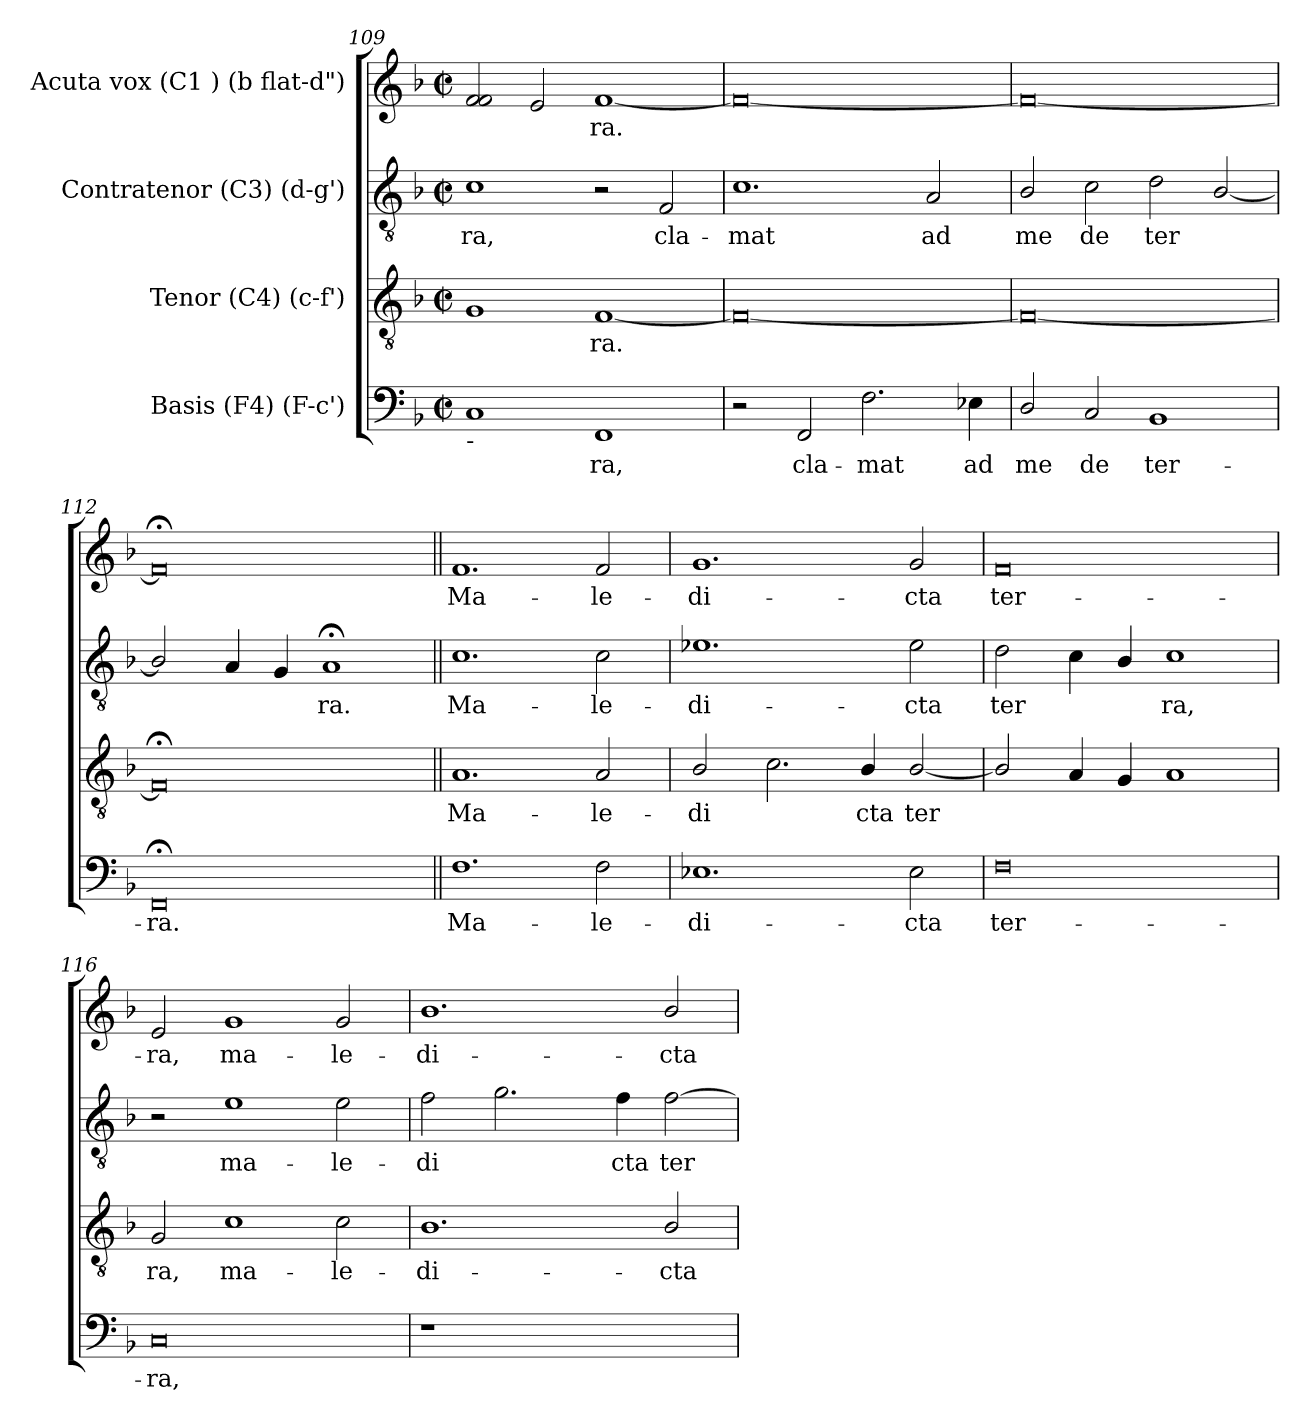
**kern	**text	**kern	**text	**kern	**text	**kern	**text
*part4	*part4	*part3	*part3	*part2	*part2	*part1	*part1
*staff4	*staff4	*staff3	*staff3	*staff2	*staff2	*staff1	*staff1
*I"Basis (F4)  (F-c')	*	*I"Tenor (C4)  (c-f')	*	*I"Contratenor (C3)  (d-g')	*	*I"Acuta vox (C1 )  (b flat-d")	*
!!LO:PB:g=z
*clefF4	*	*clefGv2	*	*clefGv2	*	*clefG2	*
*k[b-]	*	*k[b-]	*	*k[b-]	*	*k[b-]	*
*F:	*	*F:	*	*F:	*	*F:	*
*M2/2	*	*M2/2	*	*M2/2	*	*M2/2	*
*met(c|)	*	*met(c|)	*	*met(c|)	*	*met(c|)	*
=109	=109	=109	=109	=109	=109	=109	=109
!LO:TX:b:t=-	!	!	!	!	!	!	!
!	!LO:LY:b:cj	!	!LO:LY:b:cj	!	!LO:LY:b:cj	!	!LO:LY:b:cj
1C	--	1G	--	1c	-ra,	2f/ 2f/	--
!	!	!	!	!	!	!	!LO:LY:b:cj
.	.	.	.	.	.	2e/	--
!	!LO:LY:b:cj	!	!LO:LY:b:cj	!	!	!	!LO:LY:b:cj
1FF	-ra,	[<1F	-ra.	2r	.	[<1f	-ra.
!	!	!	!	!	!LO:LY:b:cj	!	!
.	.	.	.	2F/	cla-	.	.
=110	=110	=110	=110	=110	=110	=110	=110
!	!	!	!LO:LY:b:cj	!	!LO:LY:b:cj	!	!LO:LY:b:cj
2r	.	0F_<	.	1.c	-mat	0f_<	.
!	!LO:LY:b:cj	!	!	!	!	!	!
2FF/	cla-	.	.	.	.	.	.
!	!LO:LY:b:cj	!	!	!	!	!	!
2.F\	-mat	.	.	.	.	.	.
!	!	!	!	!	!LO:LY:b:cj	!	!
.	.	.	.	2A/	ad	.	.
!	!LO:LY:b:cj	!	!	!	!	!	!
4E-X\	ad	.	.	.	.	.	.
=111	=111	=111	=111	=111	=111	=111	=111
!	!LO:LY:b:cj	!	!LO:LY:b:cj	!	!LO:LY:b:cj	!	!LO:LY:b:cj
2D/	me	0F_<	.	2B-/	me	0f_<	.
!	!LO:LY:b:cj	!	!	!	!LO:LY:b:cj	!	!
2C/	de	.	.	2c\	de	.	.
!	!LO:LY:b:cj	!	!	!	!LO:LY:b:cj	!	!
1BB-	ter-	.	.	2d\	ter-	.	.
!	!	!	!	!	!LO:LY:b:cj	!	!
.	.	.	.	[<2B-/	--	.	.
=112	=112	=112	=112	=112	=112	=112	=112
!	!LO:LY:b:cj	!	!LO:LY:b:cj	!	!LO:LY:b:cj	!	!LO:LY:b:cj
0FF;<	-ra.	0F;<]	.	2B-/]	--	0f;<]	.
!	!	!	!	!	!LO:LY:b:cj	!	!
.	.	.	.	4A/	--	.	.
!	!	!	!	!	!LO:LY:b:cj	!	!
.	.	.	.	4G/	--	.	.
!	!	!	!	!	!LO:LY:b:cj	!	!
.	.	.	.	1A;<	-ra.	.	.
=113||	=113||	=113||	=113||	=113||	=113||	=113||	=113||
!	!LO:LY:b:cj	!	!LO:LY:b:cj	!	!LO:LY:b:cj	!	!LO:LY:b:cj
1.F	Ma-	1.A	Ma-	1.c	Ma-	1.f	Ma-
!	!LO:LY:b:cj	!	!LO:LY:b:cj	!	!LO:LY:b:cj	!	!LO:LY:b:cj
2F\	-le-	2A/	-le-	2c\	-le-	2f/	-le-
!!LO:LB:g=z
=114	=114	=114	=114	=114	=114	=114	=114
!	!LO:LY:b:cj	!	!LO:LY:b:cj	!	!LO:LY:b:cj	!	!LO:LY:b:cj
1.E-X	-di-	2B-/	-di-	1.e-X	-di-	1.g	-di-
!	!	!	!LO:LY:b:cj	!	!	!	!
.	.	2.c\	--	.	.	.	.
!	!	!	!LO:LY:b:cj	!	!	!	!
.	.	4B-/	-cta	.	.	.	.
!	!LO:LY:b:cj	!	!LO:LY:b:cj	!	!LO:LY:b:cj	!	!LO:LY:b:cj
2E-\	-cta	[<2B-/	ter-	2e-\	-cta	2g/	-cta
=115	=115	=115	=115	=115	=115	=115	=115
!	!LO:LY:b:cj	!	!LO:LY:b:cj	!	!LO:LY:b:cj	!	!LO:LY:b:cj
0F	ter-	2B-/]	--	2d\	ter-	0f	ter-
!	!	!	!LO:LY:b:cj	!	!LO:LY:b:cj	!	!
.	.	4A/	--	4c\	--	.	.
!	!	!	!LO:LY:b:cj	!	!LO:LY:b:cj	!	!
.	.	4G/	--	4B-/	--	.	.
!	!	!	!LO:LY:b:cj	!	!LO:LY:b:cj	!	!
.	.	1A	--	1c	-ra,	.	.
=116	=116	=116	=116	=116	=116	=116	=116
!	!LO:LY:b:cj	!	!LO:LY:b:cj	!	!	!	!LO:LY:b:cj
0C	-ra,	2G/	-ra,	2r	.	2e/	-ra,
!	!	!	!LO:LY:b:cj	!	!LO:LY:b:cj	!	!LO:LY:b:cj
.	.	1c	ma-	1e	ma-	1g	ma-
!	!	!	!LO:LY:b:cj	!	!LO:LY:b:cj	!	!LO:LY:b:cj
.	.	2c\	-le-	2e\	-le-	2g/	-le-
=117	=117	=117	=117	=117	=117	=117	=117
!	!	!	!LO:LY:b:cj	!	!LO:LY:b:cj	!	!LO:LY:b:cj
1r	.	1.B-	-di-	2f\	-di-	1.b-	-di-
!	!	!	!	!	!LO:LY:b:cj	!	!
.	.	.	.	2.g\	--	.	.
1ryy	.	.	.	.	.	.	.
!	!	!	!	!	!LO:LY:b:cj	!	!
.	.	.	.	4f\	-cta	.	.
!	!	!	!LO:LY:b:cj	!	!LO:LY:b:cj	!	!LO:LY:b:cj
.	.	2B-/	-cta	[>2f\	ter-	2b-/	-cta
=	=	=	=	=	=	=	=
*-	*-	*-	*-	*-	*-	*-	*-
